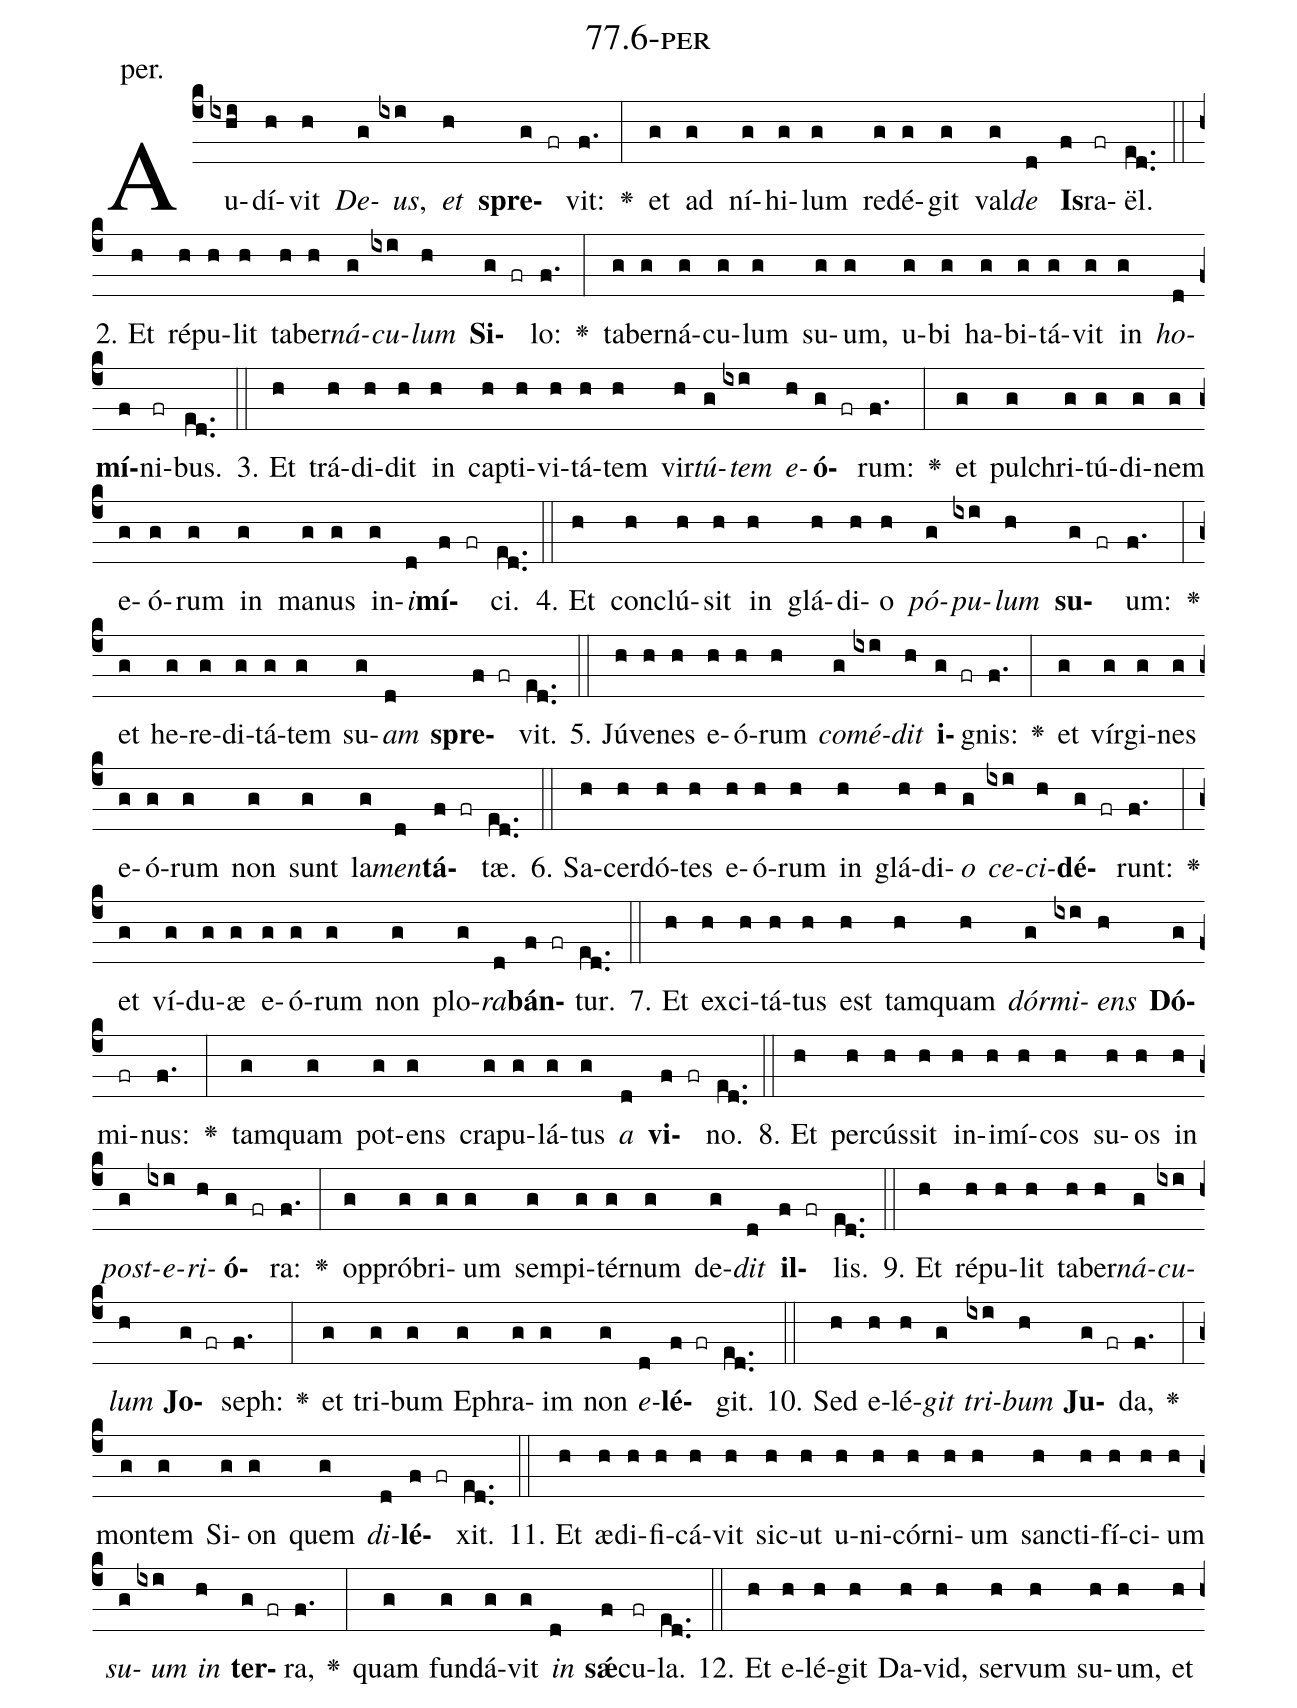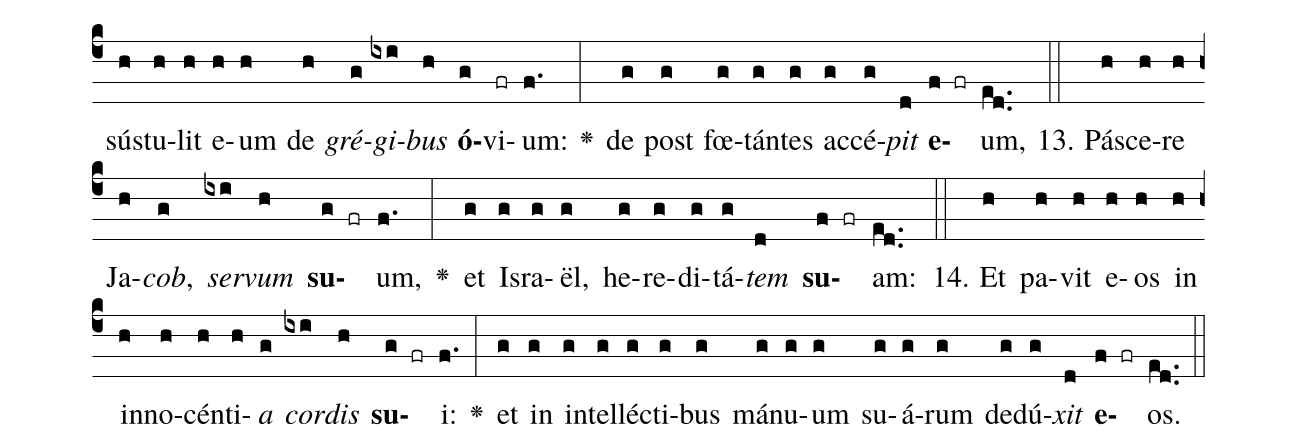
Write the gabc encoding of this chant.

name: 77.6-per;
annotation: per.;
%%
(c4)Au(ixhi)dí(h)vit(h) <i>De</i>(g)<i>us</i>,(ixi) <i>et</i>(h) <b>spre</b>(g fr)vit:(f.) <v>\greheightstar</v>(:) et(g) ad(g) ní(g)hi(g)lum(g) red(g)é(g)git(g) val(g)<i>de</i>(d) <b>Is</b>(f)ra(fr)ël.(ed..) (::)
2. Et(h) ré(h)pu(h)lit(h) ta(h)ber(h)<i>ná</i>(g)<i>cu</i>(ixi)<i>lum</i>(h) <b>Si</b>(g fr)lo:(f.) <v>\greheightstar</v>(:) ta(g)ber(g)ná(g)cu(g)lum(g) su(g)um,(g) u(g)bi(g) ha(g)bi(g)tá(g)vit(g) in(g) <i>ho</i>(d)<b>mí</b>(f)ni(fr)bus.(ed..) (::)
3. Et(h) trá(h)di(h)dit(h) in(h) cap(h)ti(h)vi(h)tá(h)tem(h) vir(h)<i>tú</i>(g)<i>tem</i>(ixi) <i>e</i>(h)<b>ó</b>(g fr)rum:(f.) <v>\greheightstar</v>(:) et(g) pul(g)chri(g)tú(g)di(g)nem(g) e(g)ó(g)rum(g) in(g) ma(g)nus(g) in(g)<i>i</i>(d)<b>mí</b>(f fr)ci.(ed..) (::)
4. Et(h) con(h)clú(h)sit(h) in(h) glá(h)di(h)o(h) <i>pó</i>(g)<i>pu</i>(ixi)<i>lum</i>(h) <b>su</b>(g fr)um:(f.) <v>\greheightstar</v>(:) et(g) he(g)re(g)di(g)tá(g)tem(g) su(g)<i>am</i>(d) <b>spre</b>(f fr)vit.(ed..) (::)
5. Jú(h)ve(h)nes(h) e(h)ó(h)rum(h) <i>com</i>(g)<i>é</i>(ixi)<i>dit</i>(h) <b>i</b>(g fr)gnis:(f.) <v>\greheightstar</v>(:) et(g) vír(g)gi(g)nes(g) e(g)ó(g)rum(g) non(g) sunt(g) la(g)<i>men</i>(d)<b>tá</b>(f fr)tæ.(ed..) (::)
6. Sa(h)cer(h)dó(h)tes(h) e(h)ó(h)rum(h) in(h) glá(h)di(h)<i>o</i>(g) <i>ce</i>(ixi)<i>ci</i>(h)<b>dé</b>(g fr)runt:(f.) <v>\greheightstar</v>(:) et(g) ví(g)du(g)æ(g) e(g)ó(g)rum(g) non(g) plo(g)<i>ra</i>(d)<b>bán</b>(f fr)tur.(ed..) (::)
7. Et(h) ex(h)ci(h)tá(h)tus(h) est(h) tam(h)quam(h) <i>dór</i>(g)<i>mi</i>(ixi)<i>ens</i>(h) <b>Dó</b>(g)mi(fr)nus:(f.) <v>\greheightstar</v>(:) tam(g)quam(g) pot(g)ens(g) cra(g)pu(g)lá(g)tus(g) <i>a</i>(d) <b>vi</b>(f fr)no.(ed..) (::)
8. Et(h) per(h)cús(h)sit(h) in(h)i(h)mí(h)cos(h) su(h)os(h) in(h) <i>post</i>(g)<i>e</i>(ixi)<i>ri</i>(h)<b>ó</b>(g fr)ra:(f.) <v>\greheightstar</v>(:) op(g)pró(g)bri(g)um(g) sem(g)pi(g)tér(g)num(g) de(g)<i>dit</i>(d) <b>il</b>(f fr)lis.(ed..) (::)
9. Et(h) ré(h)pu(h)lit(h) ta(h)ber(h)<i>ná</i>(g)<i>cu</i>(ixi)<i>lum</i>(h) <b>Jo</b>(g fr)seph:(f.) <v>\greheightstar</v>(:) et(g) tri(g)bum(g) E(g)phra(g)im(g) non(g) <i>e</i>(d)<b>lé</b>(f fr)git.(ed..) (::)
10. Sed(h) e(h)lé(h)<i>git</i>(g) <i>tri</i>(ixi)<i>bum</i>(h) <b>Ju</b>(g fr)da,(f.) <v>\greheightstar</v>(:) mon(g)tem(g) Si(g)on(g) quem(g) <i>di</i>(d)<b>lé</b>(f fr)xit.(ed..) (::)
11. Et(h) æ(h)di(h)fi(h)cá(h)vit(h) sic(h)ut(h) u(h)ni(h)cór(h)ni(h)um(h) sanc(h)ti(h)fí(h)ci(h)um(h) <i>su</i>(g)<i>um</i>(ixi) <i>in</i>(h) <b>ter</b>(g fr)ra,(f.) <v>\greheightstar</v>(:) quam(g) fun(g)dá(g)vit(g) <i>in</i>(d) <b>sǽ</b>(f)cu(fr)la.(ed..) (::)
12. Et(h) e(h)lé(h)git(h) Da(h)vid,(h) ser(h)vum(h) su(h)um,(h) et(h) sús(h)tu(h)lit(h) e(h)um(h) de(h) <i>gré</i>(g)<i>gi</i>(ixi)<i>bus</i>(h) <b>ó</b>(g)vi(fr)um:(f.) <v>\greheightstar</v>(:) de(g) post(g) fœ(g)tán(g)tes(g) ac(g)cé(g)<i>pit</i>(d) <b>e</b>(f fr)um,(ed..) (::)
13. Pá(h)sce(h)re(h) Ja(h)<i>cob</i>,(g) <i>ser</i>(ixi)<i>vum</i>(h) <b>su</b>(g fr)um,(f.) <v>\greheightstar</v>(:) et(g) Is(g)ra(g)ël,(g) he(g)re(g)di(g)tá(g)<i>tem</i>(d) <b>su</b>(f fr)am:(ed..) (::)
14. Et(h) pa(h)vit(h) e(h)os(h) in(h) in(h)no(h)cén(h)ti(h)<i>a</i>(g) <i>cor</i>(ixi)<i>dis</i>(h) <b>su</b>(g fr)i:(f.) <v>\greheightstar</v>(:) et(g) in(g) in(g)tel(g)léc(g)ti(g)bus(g) má(g)nu(g)um(g) su(g)á(g)rum(g) de(g)dú(g)<i>xit</i>(d) <b>e</b>(f fr)os.(ed..) (::)
